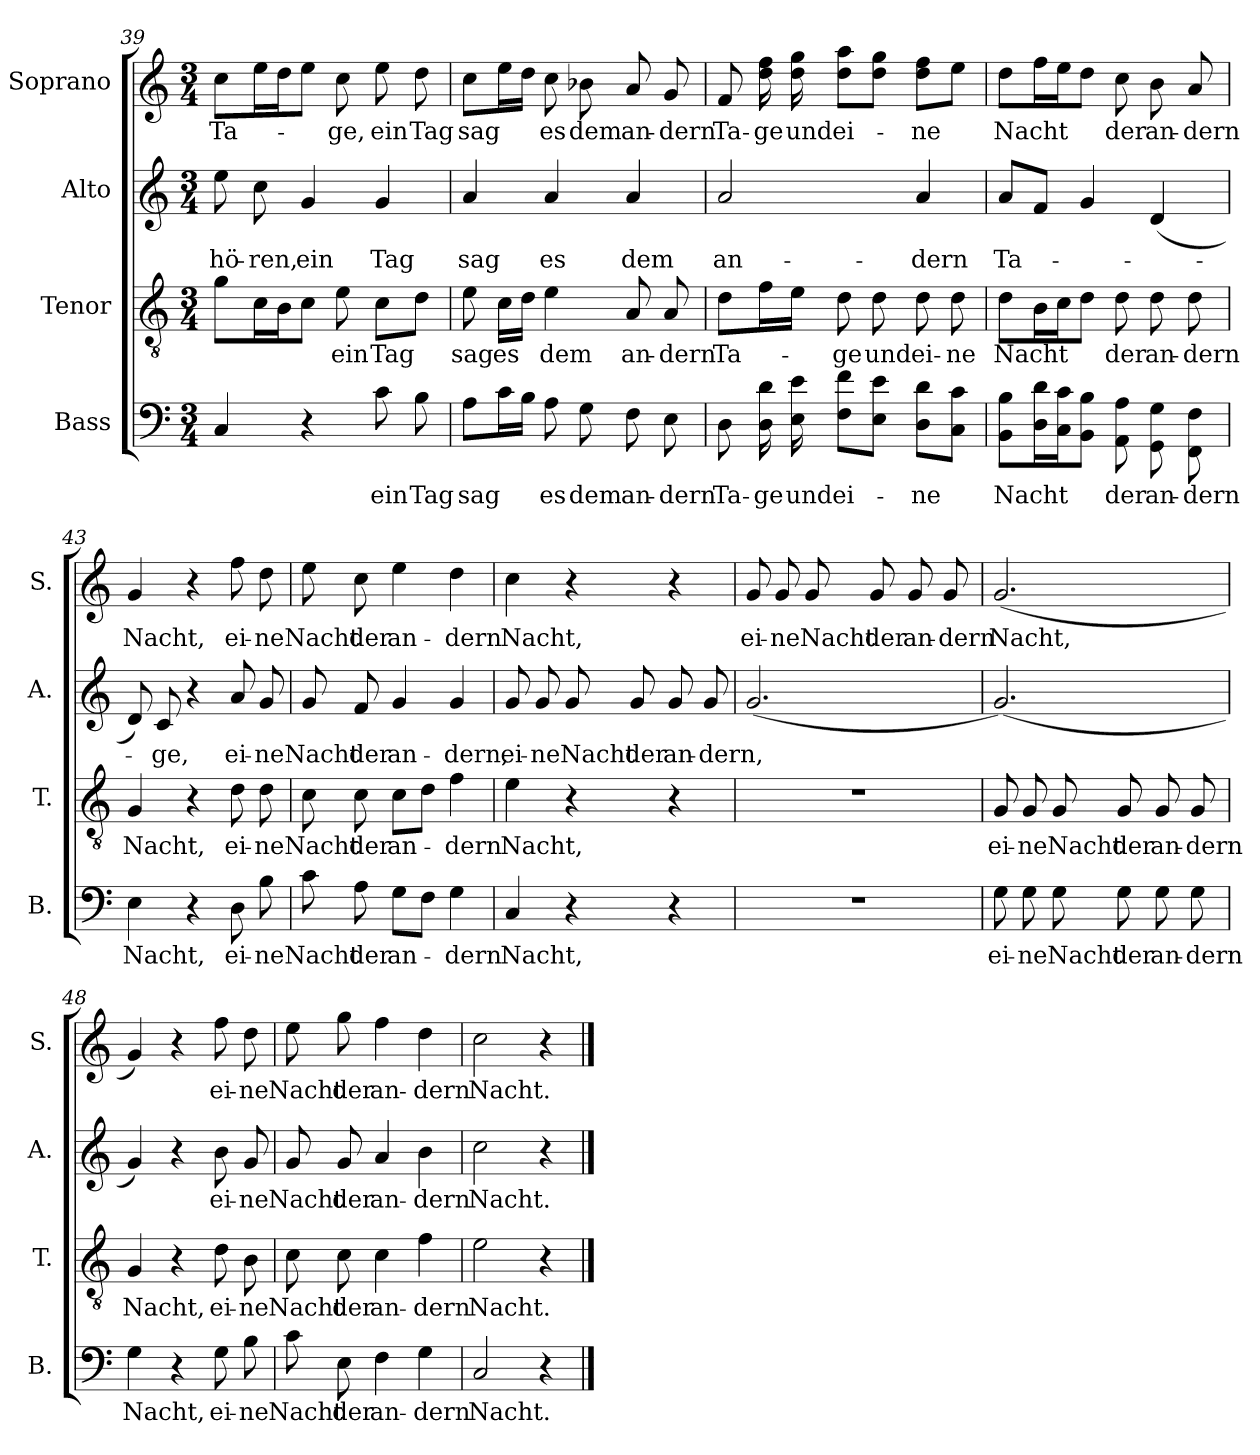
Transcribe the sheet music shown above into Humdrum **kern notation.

**kern	**text	**kern	**text	**kern	**text	**kern	**text
*part4	*part4	*part3	*part3	*part2	*part2	*part1	*part1
*staff4	*staff4	*staff3	*staff3	*staff2	*staff2	*staff1	*staff1
*I"Bass	*	*I"Tenor	*	*I"Alto	*	*I"Soprano	*
*I'B.	*	*I'T.	*	*I'A.	*	*I'S.	*
*clefF4	*	*clefGv2	*	*clefG2	*	*clefG2	*
*k[]	*	*k[]	*	*k[]	*	*k[]	*
*M3/4	*	*M3/4	*	*M3/4	*	*M3/4	*
=39	=39	=39	=39	=39	=39	=39	=39
!	!	!	!	!	!LO:LY:b	!	!LO:LY:b
4C/	.	8g\L	.	8ee\	hö-	8cc\L	Ta-
!	!	!	!	!	!LO:LY:b	!	!
.	.	16c\L	.	8cc\	-ren,	16ee\L	.
.	.	16B\J	.	.	.	16dd\J	.
!	!	!	!	!	!LO:LY:b	!	!
4r	.	8c\J	.	4g/	ein	8ee\J	.
!	!	!	!LO:LY:b	!	!	!	!LO:LY:b
.	.	8e\	ein	.	.	8cc\	-ge,
!	!LO:LY:b	!	!LO:LY:b	!	!LO:LY:b	!	!LO:LY:b
8c\	ein	8c\L	Tag	4g/	Tag	8ee\	ein
!	!LO:LY:b	!	!	!	!	!	!LO:LY:b
8B\	Tag	8d\J	.	.	.	8dd\	Tag
=40	=40	=40	=40	=40	=40	=40	=40
!	!LO:LY:b	!	!LO:LY:b	!	!LO:LY:b	!	!LO:LY:b
8A\L	sag	8e\	sag	4a/	sag	8cc\L	sag
!	!	!	!LO:LY:b	!	!	!	!
16c\L	.	16c\LL	es	.	.	16ee\L	.
16B\JJ	.	16d\JJ	.	.	.	16dd\JJ	.
!	!LO:LY:b	!	!LO:LY:b	!	!LO:LY:b	!	!LO:LY:b
8A\	es	4e\	dem	4a/	es	8cc\	es
!	!LO:LY:b	!	!	!	!	!	!LO:LY:b
8G\	dem	.	.	.	.	8b-X\	dem
!	!LO:LY:b	!	!LO:LY:b	!	!LO:LY:b	!	!LO:LY:b
8F\	an-	8A/	an-	4a/	dem	8a/	an-
!	!LO:LY:b	!	!LO:LY:b	!	!	!	!LO:LY:b
8E\	-dern	8A/	-dern	.	.	8g/	-dern
=41	=41	=41	=41	=41	=41	=41	=41
!	!LO:LY:b	!	!LO:LY:b	!	!LO:LY:b	!	!LO:LY:b
8D\	Ta-	8d\L	Ta-	2a/	an-	8f/	Ta-
!	!LO:LY:b	!	!	!	!	!	!LO:LY:b
16D\ 16d\	-ge	16f\L	.	.	.	16dd\ 16ff\	-ge
!	!LO:LY:b	!	!	!	!	!	!LO:LY:b
16E\ 16e\	und	16e\JJ	.	.	.	16dd\ 16gg\	und
!	!LO:LY:b	!	!LO:LY:b	!	!	!	!LO:LY:b
8F\ 8f\L	ei-	8d\	-ge	.	.	8dd\ 8aa\L	ei-
!	!	!	!LO:LY:b	!	!	!	!
8E\ 8e\J	.	8d\	und	.	.	8dd\ 8gg\J	.
!	!LO:LY:b	!	!LO:LY:b	!	!LO:LY:b	!	!LO:LY:b
8D\ 8d\L	-ne	8d\	ei-	4a/	-dern	8dd\ 8ff\L	-ne
!	!	!	!LO:LY:b	!	!	!	!
8C\ 8c\J	.	8d\	-ne	.	.	8ee\J	.
!!LO:PB:g=z
=42	=42	=42	=42	=42	=42	=42	=42
!	!LO:LY:b	!	!LO:LY:b	!	!LO:LY:b	!	!LO:LY:b
8BB\ 8B\L	Nacht	8d\L	Nacht	8a/L	Ta-	8dd\L	Nacht
16D\ 16d\L	.	16B\L	.	8f/J	.	16ff\L	.
16C\ 16c\J	.	16c\J	.	.	.	16ee\J	.
8BB\ 8B\J	.	8d\J	.	4g/	.	8dd\J	.
!	!LO:LY:b	!	!LO:LY:b	!	!	!	!LO:LY:b
8AA\ 8A\	der	8d\	der	.	.	8cc\	der
!	!LO:LY:b	!	!LO:LY:b	!	!	!	!LO:LY:b
8GG\ 8G\	an-	8d\	an-	(<4d/	.	8b\	an-
!	!LO:LY:b	!	!LO:LY:b	!	!	!	!LO:LY:b
8FF\ 8F\	-dern	8d\	-dern	.	.	8a/	-dern
=43	=43	=43	=43	=43	=43	=43	=43
!	!LO:LY:b	!	!LO:LY:b	!	!	!	!LO:LY:b
4E\	Nacht,	4G/	Nacht,	8d/)	.	4g/	Nacht,
!	!	!	!	!	!LO:LY:b	!	!
.	.	.	.	8c/	-ge,	.	.
4r	.	4r	.	4r	.	4r	.
!	!LO:LY:b	!	!LO:LY:b	!	!LO:LY:b	!	!LO:LY:b
8D\	ei-	8d\	ei-	8a/	ei-	8ff\	ei-
!	!LO:LY:b	!	!LO:LY:b	!	!LO:LY:b	!	!LO:LY:b
8B\	-ne	8d\	-ne	8g/	-ne	8dd\	-ne
=44	=44	=44	=44	=44	=44	=44	=44
!	!LO:LY:b	!	!LO:LY:b	!	!LO:LY:b	!	!LO:LY:b
8c\	Nacht	8c\	Nacht	8g/	Nacht	8ee\	Nacht
!	!LO:LY:b	!	!LO:LY:b	!	!LO:LY:b	!	!LO:LY:b
8A\	der	8c\	der	8f/	der	8cc\	der
!	!LO:LY:b	!	!LO:LY:b	!	!LO:LY:b	!	!LO:LY:b
8G\L	an-	8c\L	an-	4g/	an-	4ee\	an-
8F\J	.	8d\J	.	.	.	.	.
!	!LO:LY:b	!	!LO:LY:b	!	!LO:LY:b	!	!LO:LY:b
4G\	-dern	4f\	-dern	4g/	-dern,	4dd\	-dern
=45	=45	=45	=45	=45	=45	=45	=45
!	!LO:LY:b	!	!LO:LY:b	!	!LO:LY:b	!	!LO:LY:b
4C/	Nacht,	4e\	Nacht,	8g/	ei-	4cc\	Nacht,
!	!	!	!	!	!LO:LY:b	!	!
.	.	.	.	8g/	-ne	.	.
!	!	!	!	!	!LO:LY:b	!	!
4r	.	4r	.	8g/	Nacht	4r	.
!	!	!	!	!	!LO:LY:b	!	!
.	.	.	.	8g/	der	.	.
!	!	!	!	!	!LO:LY:b	!	!
4r	.	4r	.	8g/	an-	4r	.
!	!	!	!	!	!LO:LY:b	!	!
.	.	.	.	8g/	-dern,	.	.
!!LO:LB:g=z
=46	=46	=46	=46	=46	=46	=46	=46
!	!	!	!	!	!	!	!LO:LY:b
2.r	.	2.r	.	(<2.g/	.	8g/	ei-
!	!	!	!	!	!	!	!LO:LY:b
.	.	.	.	.	.	8g/	-ne
!	!	!	!	!	!	!	!LO:LY:b
.	.	.	.	.	.	8g/	Nacht
!	!	!	!	!	!	!	!LO:LY:b
.	.	.	.	.	.	8g/	der
!	!	!	!	!	!	!	!LO:LY:b
.	.	.	.	.	.	8g/	an-
!	!	!	!	!	!	!	!LO:LY:b
.	.	.	.	.	.	8g/	-dern
=47	=47	=47	=47	=47	=47	=47	=47
!	!LO:LY:b	!	!LO:LY:b	!	!	!	!LO:LY:b
8G\	ei-	8G/	ei-	(<2.g/)	.	(<2.g/	Nacht,
!	!LO:LY:b	!	!LO:LY:b	!	!	!	!
8G\	-ne	8G/	-ne	.	.	.	.
!	!LO:LY:b	!	!LO:LY:b	!	!	!	!
8G\	Nacht	8G/	Nacht	.	.	.	.
!	!LO:LY:b	!	!LO:LY:b	!	!	!	!
8G\	der	8G/	der	.	.	.	.
!	!LO:LY:b	!	!LO:LY:b	!	!	!	!
8G\	an-	8G/	an-	.	.	.	.
!	!LO:LY:b	!	!LO:LY:b	!	!	!	!
8G\	-dern	8G/	-dern	.	.	.	.
=48	=48	=48	=48	=48	=48	=48	=48
!	!LO:LY:b	!	!LO:LY:b	!	!	!	!
4G\	Nacht,	4G/	Nacht,	4g/)	.	4g/)	.
4r	.	4r	.	4r	.	4r	.
!	!LO:LY:b	!	!LO:LY:b	!	!LO:LY:b	!	!LO:LY:b
8G\	ei-	8d\	ei-	8b\	ei-	8ff\	ei-
!	!LO:LY:b	!	!LO:LY:b	!	!LO:LY:b	!	!LO:LY:b
8B\	-ne	8B\	-ne	8g/	-ne	8dd\	-ne
=49	=49	=49	=49	=49	=49	=49	=49
!	!LO:LY:b	!	!LO:LY:b	!	!LO:LY:b	!	!LO:LY:b
8c\	Nacht	8c\	Nacht	8g/	Nacht	8ee\	Nacht
!	!LO:LY:b	!	!LO:LY:b	!	!LO:LY:b	!	!LO:LY:b
8E\	der	8c\	der	8g/	der	8gg\	der
!	!LO:LY:b	!	!LO:LY:b	!	!LO:LY:b	!	!LO:LY:b
4F\	an-	4c\	an-	4a/	an-	4ff\	an-
!	!LO:LY:b	!	!LO:LY:b	!	!LO:LY:b	!	!LO:LY:b
4G\	-dern	4f\	-dern	4b\	-dern	4dd\	-dern
=50	=50	=50	=50	=50	=50	=50	=50
!	!LO:LY:b	!	!LO:LY:b	!	!LO:LY:b	!	!LO:LY:b
2C/	Nacht.	2e\	Nacht.	2cc\	Nacht.	2cc\	Nacht.
4r	.	4r	.	4r	.	4r	.
==	==	==	==	==	==	==	==
*-	*-	*-	*-	*-	*-	*-	*-
